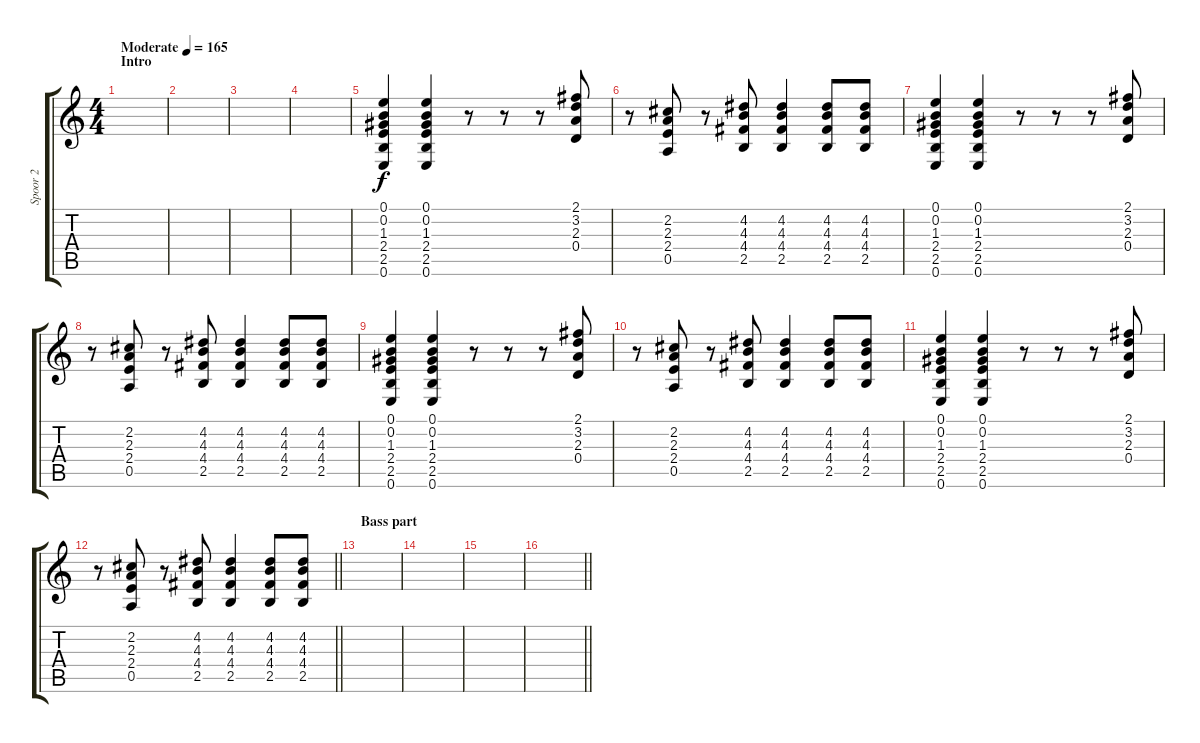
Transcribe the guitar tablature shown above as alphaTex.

\track ("Spoor 2" "Spoor 2") {instrument overdrivenguitar}
\staff {score tabs}
\tuning (E4 B3 G3 D3 A2 E2) {hide}
\ts (4 4)
\section ("" "Intro")
\tempo (165 "Moderate")
\clef g2
\ks c
|
|
|
|
(0.1 0.2 1.3 2.4 2.5 0.6).4 (0.1 0.2 1.3 2.4 2.5 0.6).4 r.8 r.8 r.8 (2.1 3.2 2.3 0.4).8 |
r.8 (2.2 2.3 2.4 0.5).8 r.8 (4.2 4.3 4.4 2.5).8 (4.2 4.3 4.4 2.5).4 (4.2 4.3 4.4 2.5).8 (4.2 4.3 4.4 2.5).8 |
(0.1 0.2 1.3 2.4 2.5 0.6).4 (0.1 0.2 1.3 2.4 2.5 0.6).4 r.8 r.8 r.8 (2.1 3.2 2.3 0.4).8 |
r.8 (2.2 2.3 2.4 0.5).8 r.8 (4.2 4.3 4.4 2.5).8 (4.2 4.3 4.4 2.5).4 (4.2 4.3 4.4 2.5).8 (4.2 4.3 4.4 2.5).8 |
(0.1 0.2 1.3 2.4 2.5 0.6).4 (0.1 0.2 1.3 2.4 2.5 0.6).4 r.8 r.8 r.8 (2.1 3.2 2.3 0.4).8 |
r.8 (2.2 2.3 2.4 0.5).8 r.8 (4.2 4.3 4.4 2.5).8 (4.2 4.3 4.4 2.5).4 (4.2 4.3 4.4 2.5).8 (4.2 4.3 4.4 2.5).8 |
(0.1 0.2 1.3 2.4 2.5 0.6).4 (0.1 0.2 1.3 2.4 2.5 0.6).4 r.8 r.8 r.8 (2.1 3.2 2.3 0.4).8 |
\barLineRight lightlight
r.8 (2.2 2.3 2.4 0.5).8 r.8 (4.2 4.3 4.4 2.5).8 (4.2 4.3 4.4 2.5).4 (4.2 4.3 4.4 2.5).8 (4.2 4.3 4.4 2.5).8 |
\section ("" "Bass part")
|
|
|
\barLineRight lightlight
